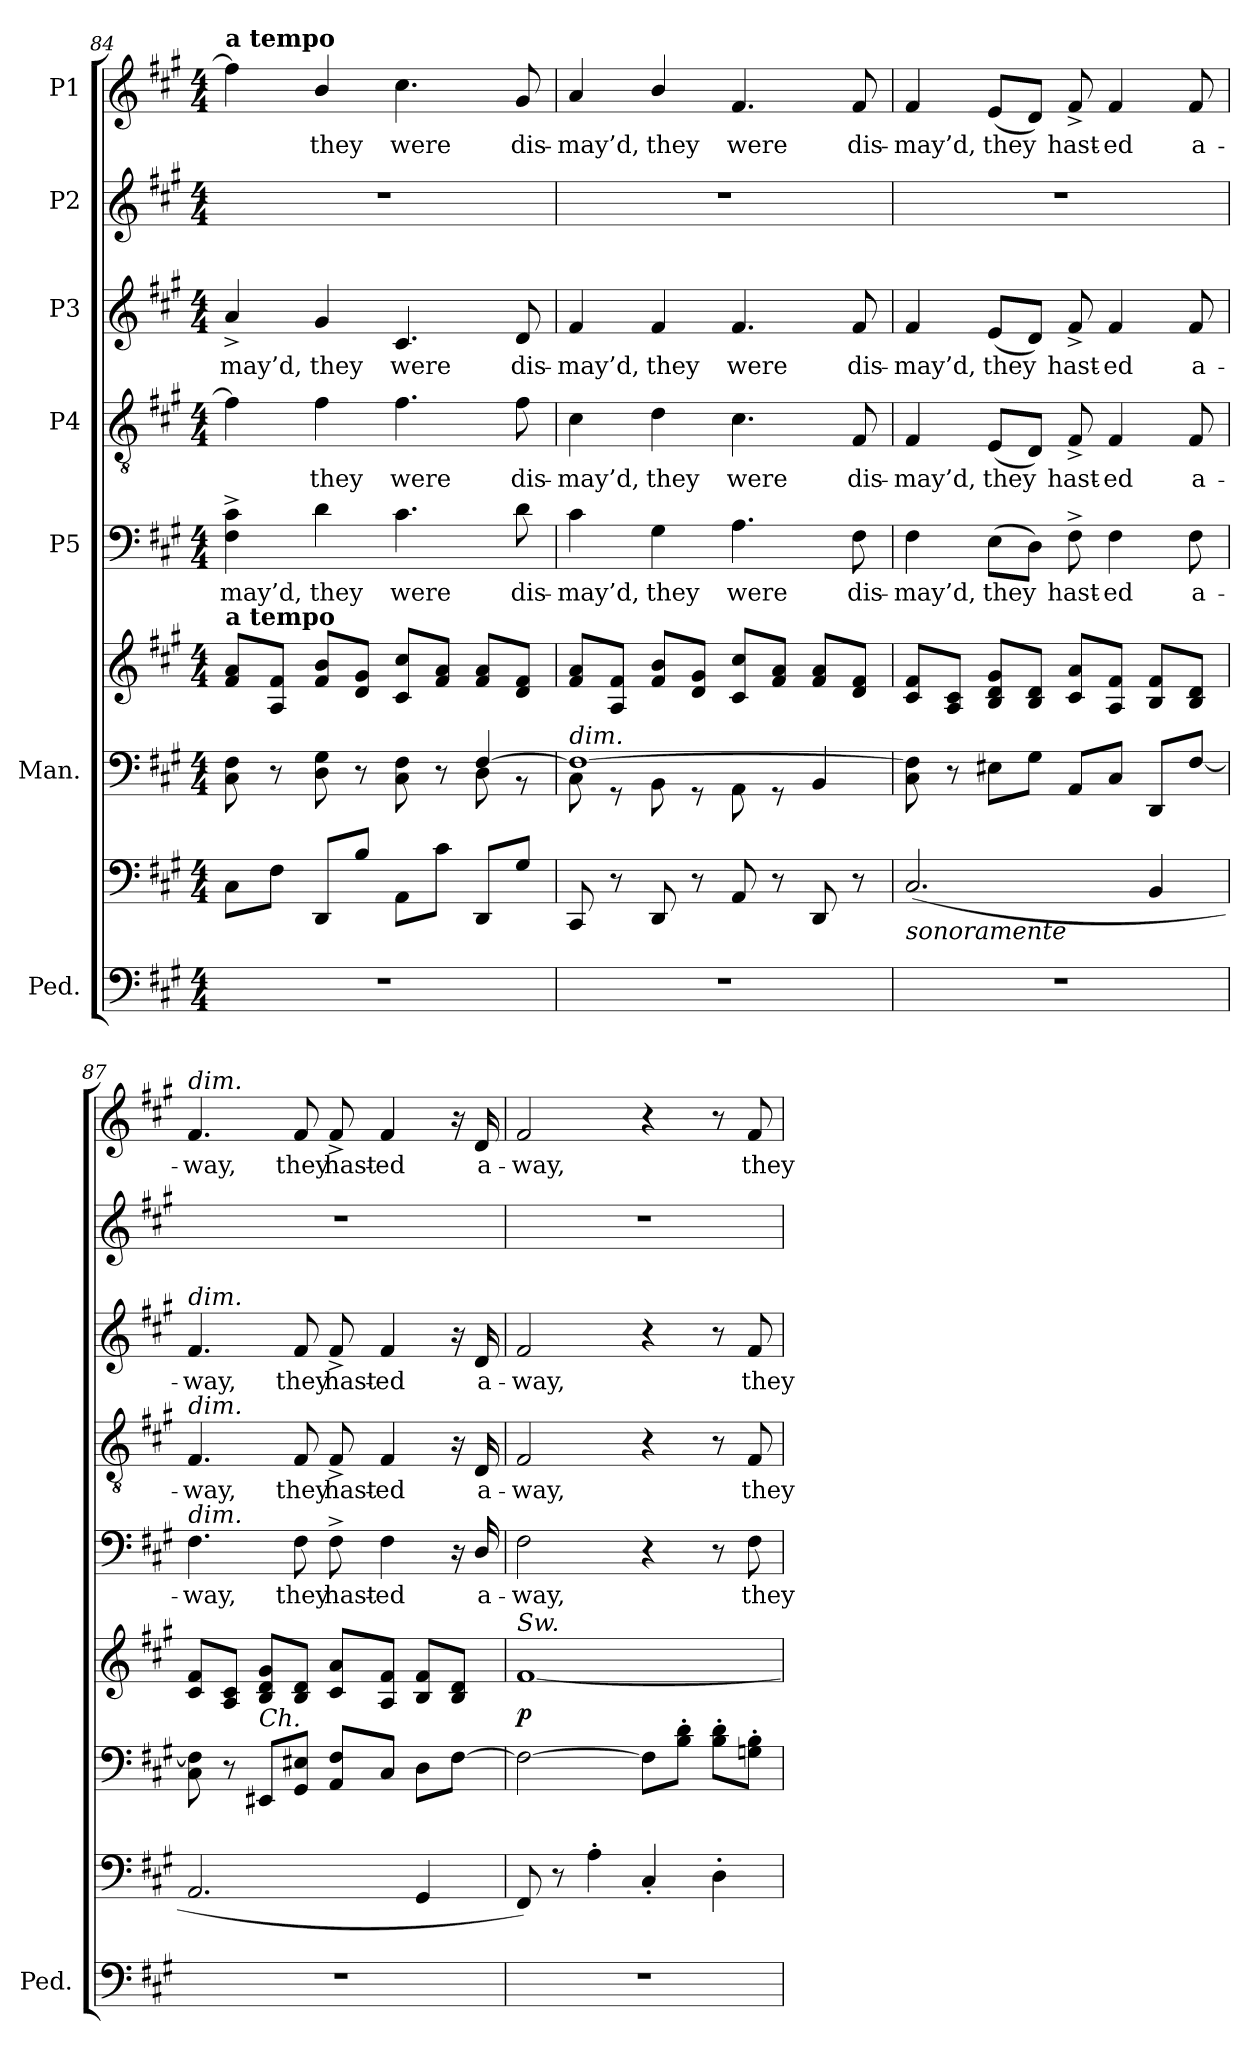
**kern	**kern	**kern	**kern	**dynam	**kern	**text	**kern	**text	**kern	**text	**kern	**kern	**text
*part7	*part7	*part6	*part6	*part6	*part5	*part5	*part4	*part4	*part3	*part3	*part2	*part1	*part1
*staff9	*staff8	*staff7	*staff6	*staff6/7	*staff5	*staff5	*staff4	*staff4	*staff3	*staff3	*staff2	*staff1	*staff1
*I"Ped.	*	*I"Man.	*	*	*I"P5	*	*I"P4	*	*I"P3	*	*I"P2	*I"P1	*
*I'Ped.	*	*	*	*	*	*	*	*	*	*	*	*	*
*clefF4	*clefF4	*clefF4	*clefG2	*	*clefF4	*	*clefGv2	*	*clefG2	*	*clefG2	*clefG2	*
*	*	*	*	*	*	*	*ITrd7c12	*	*	*	*	*	*
*k[f#c#g#]	*k[f#c#g#]	*k[f#c#g#]	*k[f#c#g#]	*	*k[f#c#g#]	*	*k[f#c#g#]	*	*k[f#c#g#]	*	*k[f#c#g#]	*k[f#c#g#]	*
*A:	*A:	*A:	*A:	*	*A:	*	*A:	*	*A:	*	*A:	*A:	*
*M4/4	*M4/4	*M4/4	*M4/4	*	*M4/4	*	*M4/4	*	*M4/4	*	*M4/4	*M4/4	*
=84	=84	=84	=84	=84	=84	=84	=84	=84	=84	=84	=84	=84	=84
*	*	*^	*	*	*	*	*	*	*	*	*	*	*
!	!	!	!	!	!	!	!LO:LY:b:color=#000000	!	!	!	!	!	!	!
!	!	!	!	!	!	!	!	!	!	!	!	!	!LO:TX:a:B:t=a tempo	!
!	!	!	!	!LO:TX:a:B:t=a tempo	!	!	!	!	!	!	!	!	!	!
!	!	!	!	!	!	!	!	!	!	!	!LO:LY:b:color=#000000	!	!	!
1r	8C#i\L	8C#i\ 8F#i	2.ryy	8f#i/ 8aiL	.	4F#i\^ 4c#i^	-may’d,	4F#i\]	.	4a^i/	-may’d,	1r	4ff#i\]	.
.	8F#i\J	8r	.	8Ai/ 8f#iJ	.	.	.	.	.	.	.	.	.	.
!	!	!	!	!	!	!	!LO:LY:b:color=#000000	!	!	!	!	!	!	!
!	!	!	!	!	!	!	!	!	!LO:LY:b:color=#000000	!	!	!	!	!
!	!	!	!	!	!	!	!	!	!	!	!LO:LY:b:color=#000000	!	!	!
!	!	!	!	!	!	!	!	!	!	!	!	!	!	!LO:LY:b:color=#000000
.	8DDi/L	8Di\ 8G#i	.	8f#i/ 8biL	.	4di\	they	4F#i\	they	4g#i/	they	.	4bi/	they
.	8Bi/J	8r	.	8di/ 8g#iJ	.	.	.	.	.	.	.	.	.	.
!	!	!	!	!	!	!	!LO:LY:b:color=#000000	!	!	!	!	!	!	!
!	!	!	!	!	!	!	!	!	!LO:LY:b:color=#000000	!	!	!	!	!
!	!	!	!	!	!	!	!	!	!	!	!LO:LY:b:color=#000000	!	!	!
!	!	!	!	!	!	!	!	!	!	!	!	!	!	!LO:LY:b:color=#000000
.	8AAi\L	8C#i\ 8F#i	.	8c#i/ 8cc#iL	.	4.c#i\	were	4.F#i\	were	4.c#i/	were	.	4.cc#i\	were
.	8c#i\J	8r	.	8f#i/ 8aiJ	.	.	.	.	.	.	.	.	.	.
.	8DDi/L	[4F#i/	8Di\	8f#i/ 8aiL	.	.	.	.	.	.	.	.	.	.
!	!	!	!	!	!	!	!LO:LY:b:color=#000000	!	!	!	!	!	!	!
!	!	!	!	!	!	!	!	!	!LO:LY:b:color=#000000	!	!	!	!	!
!	!	!	!	!	!	!	!	!	!	!	!LO:LY:b:color=#000000	!	!	!
!	!	!	!	!	!	!	!	!	!	!	!	!	!	!LO:LY:b:color=#000000
.	8G#i/J	.	8r	8di/ 8f#iJ	.	8di\	dis-	8F#i\	dis-	8di/	dis-	.	8g#i/	dis-
=85	=85	=85	=85	=85	=85	=85	=85	=85	=85	=85	=85	=85	=85	=85
!	!	!	!	!	!	!	!LO:LY:b:color=#000000	!	!	!	!	!	!	!
!	!	!	!	!	!	!	!	!	!LO:LY:b:color=#000000	!	!	!	!	!
!	!	!	!	!	!	!	!	!	!	!	!LO:LY:b:color=#000000	!	!	!
!	!	!LO:TX:a:i:t=dim.	!	!	!	!	!	!	!	!	!	!	!	!
!	!	!	!	!	!	!	!	!	!	!	!	!	!	!LO:LY:b:color=#000000
1r	8CC#i/	1F#i_	8C#i\	8f#i/ 8aiL	.	4c#i\	-may’d,	4C#i\	-may’d,	4f#i/	-may’d,	1r	4ai/	-may’d,
.	8r	.	8r	8Ai/ 8f#iJ	.	.	.	.	.	.	.	.	.	.
!	!	!	!	!	!	!	!LO:LY:b:color=#000000	!	!	!	!	!	!	!
!	!	!	!	!	!	!	!	!	!LO:LY:b:color=#000000	!	!	!	!	!
!	!	!	!	!	!	!	!	!	!	!	!LO:LY:b:color=#000000	!	!	!
!	!	!	!	!	!	!	!	!	!	!	!	!	!	!LO:LY:b:color=#000000
.	8DDi/	.	8BBi\	8f#i/ 8biL	.	4G#i\	they	4Di\	they	4f#i/	they	.	4bi/	they
.	8r	.	8r	8di/ 8g#iJ	.	.	.	.	.	.	.	.	.	.
!	!	!	!	!	!	!	!LO:LY:b:color=#000000	!	!	!	!	!	!	!
!	!	!	!	!	!	!	!	!	!LO:LY:b:color=#000000	!	!	!	!	!
!	!	!	!	!	!	!	!	!	!	!	!LO:LY:b:color=#000000	!	!	!
!	!	!	!	!	!	!	!	!	!	!	!	!	!	!LO:LY:b:color=#000000
.	8AAi/	.	8AAi\	8c#i/ 8cc#iL	.	4.Ai\	were	4.C#i\	were	4.f#i/	were	.	4.f#i/	were
.	8r	.	8r	8f#i/ 8aiJ	.	.	.	.	.	.	.	.	.	.
.	8DDi/	.	4BBi/	8f#i/ 8aiL	.	.	.	.	.	.	.	.	.	.
!	!	!	!	!	!	!	!LO:LY:b:color=#000000	!	!	!	!	!	!	!
!	!	!	!	!	!	!	!	!	!LO:LY:b:color=#000000	!	!	!	!	!
!	!	!	!	!	!	!	!	!	!	!	!LO:LY:b:color=#000000	!	!	!
!	!	!	!	!	!	!	!	!	!	!	!	!	!	!LO:LY:b:color=#000000
.	8r	.	.	8di/ 8f#iJ	.	8F#i\	dis-	8FF#i/	dis-	8f#i/	dis-	.	8f#i/	dis-
*	*	*v	*v	*	*	*	*	*	*	*	*	*	*	*
=86	=86	=86	=86	=86	=86	=86	=86	=86	=86	=86	=86	=86	=86
!	!	!	!	!	!	!LO:LY:b:color=#000000	!	!	!	!	!	!	!
!	!	!	!	!	!	!	!	!LO:LY:b:color=#000000	!	!	!	!	!
!	!	!	!	!	!	!	!	!	!	!LO:LY:b:color=#000000	!	!	!
!	!LO:TX:b:i:t=sonoramente	!	!	!	!	!	!	!	!	!	!	!	!
!	!	!	!	!	!	!	!	!	!	!	!	!	!LO:LY:b:color=#000000
1r	(2.C#i/	8C#i\ 8F#i]	8c#i/ 8f#iL	.	4F#i\	-may’d,	4FF#i/	-may’d,	4f#i/	-may’d,	1r	4f#i/	-may’d,
.	.	8r	8Ai/ 8c#iJ	.	.	.	.	.	.	.	.	.	.
!	!	!	!	!	!	!LO:LY:b:color=#000000	!	!	!	!	!	!	!
!	!	!	!	!	!	!	!	!LO:LY:b:color=#000000	!	!	!	!	!
!	!	!	!	!	!	!	!	!	!	!LO:LY:b:color=#000000	!	!	!
!	!	!	!	!	!	!	!	!	!	!	!	!	!LO:LY:b:color=#000000
.	.	8E#Xi\L	8Bi/ 8di 8g#iL	.	(8Ei\L	they	(8EEi/L	they	(8ei/L	they	.	(8ei/L	they
.	.	8G#i\J	8Bi/ 8diJ	.	8Di\J)	.	8DDi/J)	.	8di/J)	.	.	8di/J)	.
!	!	!	!	!	!	!LO:LY:b:color=#000000	!	!	!	!	!	!	!
!	!	!	!	!	!	!	!	!LO:LY:b:color=#000000	!	!	!	!	!
!	!	!	!	!	!	!	!	!	!	!LO:LY:b:color=#000000	!	!	!
!	!	!	!	!	!	!	!	!	!	!	!	!	!LO:LY:b:color=#000000
.	.	8AAi/L	8c#i/ 8aiL	.	8F#^i\	hast-	8FF#^i/	hast-	8f#^i/	hast-	.	8f#^i/	hast-
!	!	!	!	!	!	!LO:LY:b:color=#000000	!	!	!	!	!	!	!
!	!	!	!	!	!	!	!	!LO:LY:b:color=#000000	!	!	!	!	!
!	!	!	!	!	!	!	!	!	!	!LO:LY:b:color=#000000	!	!	!
!	!	!	!	!	!	!	!	!	!	!	!	!	!LO:LY:b:color=#000000
.	.	8C#i/J	8Ai/ 8f#iJ	.	4F#i\	-ed	4FF#i/	-ed	4f#i/	-ed	.	4f#i/	-ed
.	4BBi/	8DDi/L	8Bi/ 8f#iL	.	.	.	.	.	.	.	.	.	.
!	!	!	!	!	!	!LO:LY:b:color=#000000	!	!	!	!	!	!	!
!	!	!	!	!	!	!	!	!LO:LY:b:color=#000000	!	!	!	!	!
!	!	!	!	!	!	!	!	!	!	!LO:LY:b:color=#000000	!	!	!
!	!	!	!	!	!	!	!	!	!	!	!	!	!LO:LY:b:color=#000000
.	.	[8F#i/J	8Bi/ 8diJ	.	8F#i\	a-	8FF#i/	a-	8f#i/	a-	.	8f#i/	a-
!!LO:LB:g=z
=87	=87	=87	=87	=87	=87	=87	=87	=87	=87	=87	=87	=87	=87
!	!	!	!	!	!	!LO:LY:b:color=#000000	!	!	!	!	!	!	!
!	!	!	!	!	!	!	!	!LO:LY:b:color=#000000	!	!	!	!	!
!	!	!	!	!	!	!	!	!	!	!LO:LY:b:color=#000000	!	!	!
!	!	!	!	!	!	!	!	!	!	!	!	!LO:TX:a:i:t=dim.	!
!	!	!	!	!	!	!	!	!	!LO:TX:a:i:t=dim.	!	!	!	!
!	!	!	!	!	!	!	!LO:TX:a:i:t=dim.	!	!	!	!	!	!
!	!	!	!	!	!LO:TX:a:i:t=dim.	!	!	!	!	!	!	!	!
!	!	!	!	!	!	!	!	!	!	!	!	!	!LO:LY:b:color=#000000
1r	2.AAi/	8C#i\ 8F#i]	8c#i/ 8f#iL	.	4.F#i\	-way,	4.FF#i/	-way,	4.f#i/	-way,	1r	4.f#i/	-way,
.	.	8r	8Ai/ 8c#iJ	.	.	.	.	.	.	.	.	.	.
!	!	!LO:TX:a:i:t=Ch.	!	!	!	!	!	!	!	!	!	!	!
.	.	8EE#Xi/L	8Bi/ 8di 8g#iL	.	.	.	.	.	.	.	.	.	.
!	!	!	!	!	!	!LO:LY:b:color=#000000	!	!	!	!	!	!	!
!	!	!	!	!	!	!	!	!LO:LY:b:color=#000000	!	!	!	!	!
!	!	!	!	!	!	!	!	!	!	!LO:LY:b:color=#000000	!	!	!
!	!	!	!	!	!	!	!	!	!	!	!	!	!LO:LY:b:color=#000000
.	.	8GG#i/ 8E#XiJ	8Bi/ 8diJ	.	8F#i\	they	8FF#i/	they	8f#i/	they	.	8f#i/	they
!	!	!	!	!	!	!LO:LY:b:color=#000000	!	!	!	!	!	!	!
!	!	!	!	!	!	!	!	!LO:LY:b:color=#000000	!	!	!	!	!
!	!	!	!	!	!	!	!	!	!	!LO:LY:b:color=#000000	!	!	!
!	!	!	!	!	!	!	!	!	!	!	!	!	!LO:LY:b:color=#000000
.	.	8AAi/ 8F#iL	8c#i/ 8aiL	.	8F#^i\	hast-	8FF#^i/	hast-	8f#^i/	hast-	.	8f#^i/	hast-
!	!	!	!	!	!	!LO:LY:b:color=#000000	!	!	!	!	!	!	!
!	!	!	!	!	!	!	!	!LO:LY:b:color=#000000	!	!	!	!	!
!	!	!	!	!	!	!	!	!	!	!LO:LY:b:color=#000000	!	!	!
!	!	!	!	!	!	!	!	!	!	!	!	!	!LO:LY:b:color=#000000
.	.	8C#i/J	8Ai/ 8f#iJ	.	4F#i\	-ed	4FF#i/	-ed	4f#i/	-ed	.	4f#i/	-ed
.	4GG#i/	8Di\L	8Bi/ 8f#iL	.	.	.	.	.	.	.	.	.	.
.	.	[8F#i\J	8Bi/ 8diJ	.	16r	.	16r	.	16r	.	.	16r	.
!	!	!	!	!	!	!LO:LY:b:color=#000000	!	!	!	!	!	!	!
!	!	!	!	!	!	!	!	!LO:LY:b:color=#000000	!	!	!	!	!
!	!	!	!	!	!	!	!	!	!	!LO:LY:b:color=#000000	!	!	!
!	!	!	!	!	!	!	!	!	!	!	!	!	!LO:LY:b:color=#000000
.	.	.	.	.	16Di/	a-	16DDi/	a-	16di/	a-	.	16di/	a-
=88	=88	=88	=88	=88	=88	=88	=88	=88	=88	=88	=88	=88	=88
!	!	!	!	!	!	!LO:LY:b:color=#000000	!	!	!	!	!	!	!
!	!	!	!	!	!	!	!	!LO:LY:b:color=#000000	!	!	!	!	!
!	!	!	!	!	!	!	!	!	!	!LO:LY:b:color=#000000	!	!	!
!	!	!	!LO:TX:a:i:t=Sw.	!	!	!	!	!	!	!	!	!	!
!	!	!	!	!	!	!	!	!	!	!	!	!	!LO:LY:b:color=#000000
1r	8FF#i/)	2F#i\_	[1f#i	p	2F#i\	-way,	2FF#i/	-way,	2f#i/	-way,	1r	2f#i/	-way,
.	8r	.	.	.	.	.	.	.	.	.	.	.	.
.	4A'i\	.	.	.	.	.	.	.	.	.	.	.	.
.	4C#'i/	8F#i\L]	.	.	4r	.	4r	.	4r	.	.	4r	.
.	.	8Bi\' 8di'J	.	.	.	.	.	.	.	.	.	.	.
.	4D'i\	8Bi\' 8di'L	.	.	8r	.	8r	.	8r	.	.	8r	.
!	!	!	!	!	!	!LO:LY:b:color=#000000	!	!	!	!	!	!	!
!	!	!	!	!	!	!	!	!LO:LY:b:color=#000000	!	!	!	!	!
!	!	!	!	!	!	!	!	!	!	!LO:LY:b:color=#000000	!	!	!
!	!	!	!	!	!	!	!	!	!	!	!	!	!LO:LY:b:color=#000000
.	.	8Gni\' 8Bi'J	.	.	8F#i\	they	8FF#i/	they	8f#i/	they	.	8f#i/	they
=	=	=	=	=	=	=	=	=	=	=	=	=	=
*-	*-	*-	*-	*-	*-	*-	*-	*-	*-	*-	*-	*-	*-
